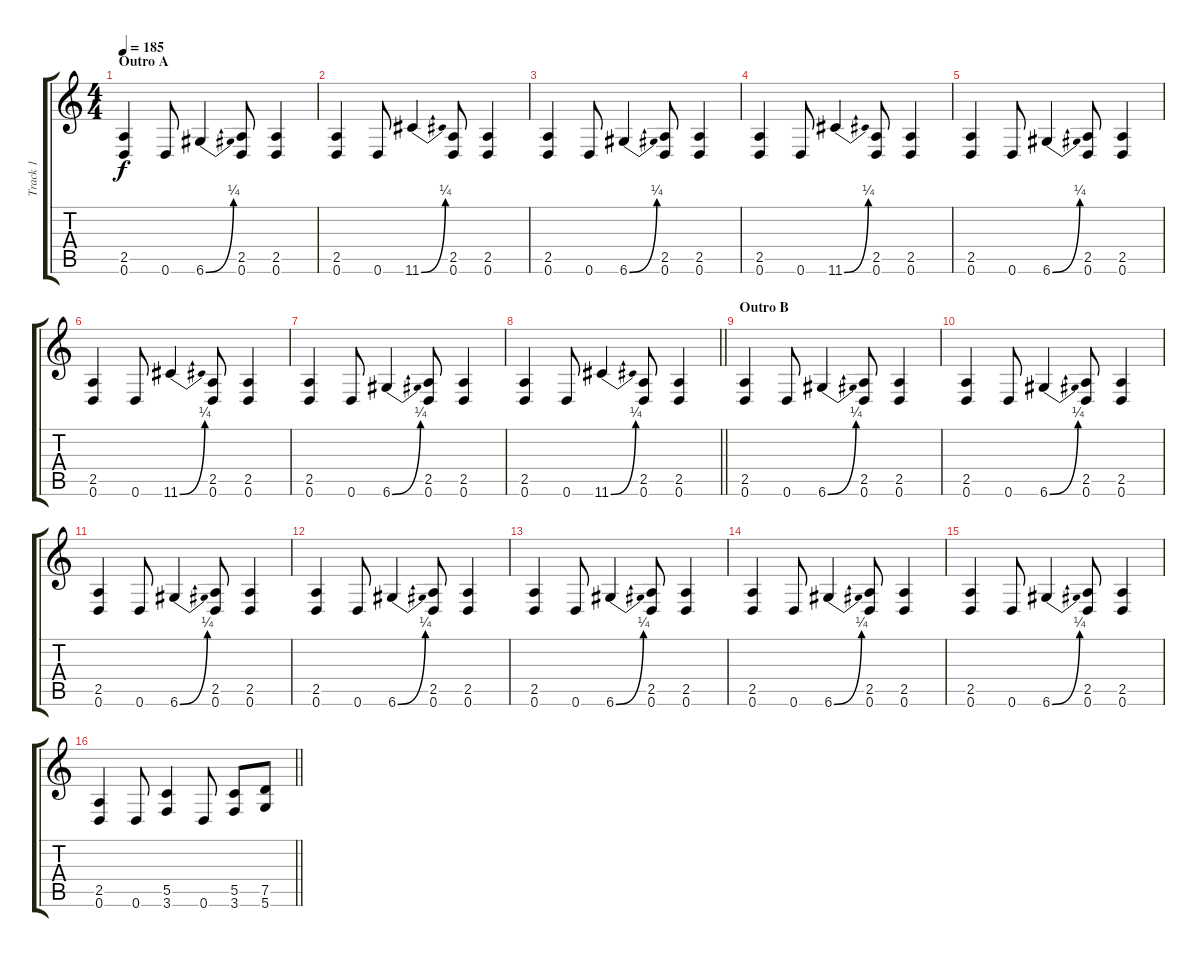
\track ("Track 1" "Track 1") {instrument distortionguitar}
\staff {score tabs}
\tuning (D4 A3 F3 C3 G2 D2) {hide}
\ts (4 4)
\section ("" "Outro A")
\tempo 185
\clef g2
\ks c
(2.5 0.6).4{dy f} 0.6.8 6.6{be (bend 0 0 60 1)}.4 (2.5 0.6).8 (2.5 0.6).4 |
(2.5 0.6).4 0.6.8 11.6{be (bend 0 0 60 1)}.4 (2.5 0.6).8 (2.5 0.6).4 |
(2.5 0.6).4 0.6.8 6.6{be (bend 0 0 60 1)}.4 (2.5 0.6).8 (2.5 0.6).4 |
(2.5 0.6).4 0.6.8 11.6{be (bend 0 0 60 1)}.4 (2.5 0.6).8 (2.5 0.6).4 |
(2.5 0.6).4 0.6.8 6.6{be (bend 0 0 60 1)}.4 (2.5 0.6).8 (2.5 0.6).4 |
(2.5 0.6).4 0.6.8 11.6{be (bend 0 0 60 1)}.4 (2.5 0.6).8 (2.5 0.6).4 |
(2.5 0.6).4 0.6.8 6.6{be (bend 0 0 60 1)}.4 (2.5 0.6).8 (2.5 0.6).4 |
\barLineRight lightlight
(2.5 0.6).4 0.6.8 11.6{be (bend 0 0 60 1)}.4 (2.5 0.6).8 (2.5 0.6).4 |
\section ("" "Outro B")
(2.5 0.6).4 0.6.8 6.6{be (bend 0 0 60 1)}.4 (2.5 0.6).8 (2.5 0.6).4 |
(2.5 0.6).4 0.6.8 6.6{be (bend 0 0 60 1)}.4 (2.5 0.6).8 (2.5 0.6).4 |
(2.5 0.6).4 0.6.8 6.6{be (bend 0 0 60 1)}.4 (2.5 0.6).8 (2.5 0.6).4 |
(2.5 0.6).4 0.6.8 6.6{be (bend 0 0 60 1)}.4 (2.5 0.6).8 (2.5 0.6).4 |
(2.5 0.6).4 0.6.8 6.6{be (bend 0 0 60 1)}.4 (2.5 0.6).8 (2.5 0.6).4 |
(2.5 0.6).4 0.6.8 6.6{be (bend 0 0 60 1)}.4 (2.5 0.6).8 (2.5 0.6).4 |
(2.5 0.6).4 0.6.8 6.6{be (bend 0 0 60 1)}.4 (2.5 0.6).8 (2.5 0.6).4 |
\barLineRight lightlight
(2.5 0.6).4 0.6.8 (5.5 3.6).4 0.6.8 (5.5 3.6).8 (7.5 5.6).8
